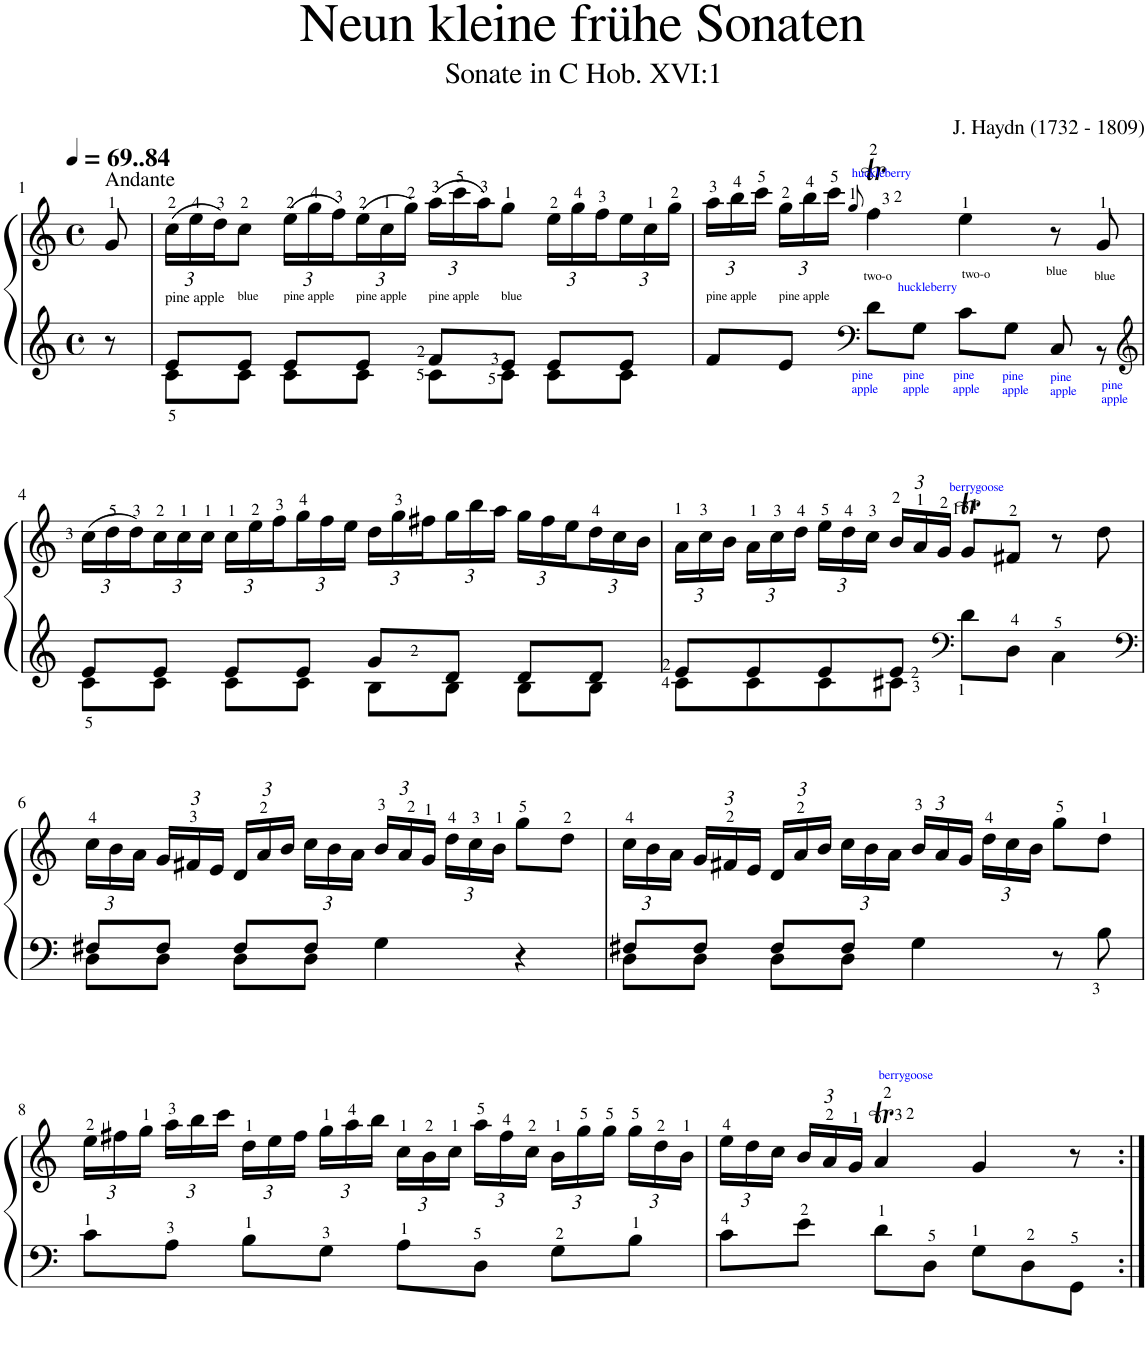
**kern	**kern
*part1	*part1
*staff2	*staff1
*I"Piano	*
*I'Pno.	*
*clefG2	*clefG2
*k[]	*k[]
*M4/4	*M4/4
*met(c)	*met(c)
*MM69	*MM69
=1	=1
!	!LO:TX:a:B:t=..84
!	!LO:TX:a:t=Andante
8r	8g/
=2	=2
*^	*
*	*	*Xbrackettup
!	!	!LO:TX:b:t=pine apple
8e/L	8c\L	(24cc\LL
.	.	24ee\
.	.	24dd\J)
!	!	!LO:TX:b:t=blue
8e/J	8c\J	8cc\J
!	!	!LO:TX:b:t=pine apple
8e/L	8c\L	(24ee\LL
.	.	24gg\
.	.	24ff\)
!	!	!LO:TX:b:t=pine apple
8e/J	8c\J	(24ee\
.	.	24cc\
.	.	24gg\JJ)
!	!	!LO:TX:b:t=pine apple
8f/L	8c\L	(24aa\LL
.	.	24ccc\
.	.	24aa\J)
!	!	!LO:TX:b:t=blue
8e/J	8c\J	8gg\J
8e/L	8c\L	24ee\LL
.	.	24gg\
.	.	24ff\
8e/J	8c\J	24ee\
.	.	24cc\
.	.	24gg\JJ
=3	=3	=3
!	!	!LO:TX:b:t=pine apple
8f/L	4ryy	24aa\LL
.	.	24bb\
.	.	24ccc\JJ
!	!	!LO:TX:b:t=pine apple
8e/J	.	24gg\LL
.	.	24bb\
.	.	24ccc\JJ
*clefF4	*	*
.	.	8qgg/
!	!	!LO:TX:b:t=two-o
!	!	!LO:TX:a:color=#0000FF:t=huckleberry
!LO:TX:b:color=#0000FF:t=pine	!	!
!LO:TX:b:t=apple	!	!
8ryy	8d\L	4ffT\
!LO:TX:b:color=#0000FF:t=pine	!	!
!LO:TX:b:t=apple	!	!
!LO:TX:a:color=#0000FF:t=huckleberry	!	!
8ryy	8G\J	.
!	!	!LO:TX:b:t=two-o
!LO:TX:b:color=#0000FF:t=pine	!	!
!LO:TX:b:t=apple	!	!
8ryy	8c\L	4ee\
!LO:TX:b:color=#0000FF:t=pine	!	!
!LO:TX:b:t=apple	!	!
8ryy	8G\J	.
!	!	!LO:TX:b:t=blue
!LO:TX:b:color=#0000FF:t=pine	!	!
!LO:TX:b:t=apple	!	!
8ryy	8C/	8r
!	!	!LO:TX:b:t=blue
!LO:TX:b:color=#0000FF:t=pine	!	!
!LO:TX:b:t=apple	!	!
8ryy	8r	8g/
!!LO:LB:g=z
=4	=4	=4
*clefG2	*	*
8e/L	8c\L	(24cc\LL
.	.	24dd\
.	.	24dd\)
8e/J	8c\J	24cc\
.	.	24cc\
.	.	24cc\JJ
8e/L	8c\L	24cc\LL
.	.	24ee\
.	.	24ff\
8e/J	8c\J	24gg\
.	.	24ff\
.	.	24ee\JJ
8g/L	8B\L	24dd\LL
.	.	24gg\
.	.	24ff#X\
8d/J	8B\J	24gg\
.	.	24bb\
.	.	24aa\JJ
8d/L	8B\L	24gg\LL
.	.	24ff#\
.	.	24ee\
8d/J	8B\J	24dd\
.	.	24cc\
.	.	24b\JJ
=5	=5	=5
8e/L	8c\L	24a\LL
.	.	24cc\
.	.	24b\JJ
8e/	8c\	24a\LL
.	.	24cc\
.	.	24dd\JJ
8e/	8c\	24ee\LL
.	.	24dd\
.	.	24cc\JJ
8e/J	8c#X\J	24b/LL
.	.	24a/
.	.	24g/JJ
*clefF4	*	*
!	!	!LO:TX:a:color=#0000FF:t=berrygoose
8ryy	8d\L	8gT/L
8ryy	8D\J	8f#X/J
8ryy	4C\	8r
8ryy	.	8dd\
!!LO:LB:g=z
=6	=6	=6
*clefF4	*	*
8F#X/L	8D\L	24cc\LL
.	.	24b\
.	.	24a\JJ
8F#/J	8D\J	24g/LL
.	.	24f#X/
.	.	24e/JJ
8F#/L	8D\L	24d/LL
.	.	24a/
.	.	24b/JJ
8F#/J	8D\J	24cc\LL
.	.	24b\
.	.	24a\JJ
4G\	2ryy	24b/LL
.	.	24a/
.	.	24g/JJ
.	.	24dd\LL
.	.	24cc\
.	.	24b\JJ
4r	.	8gg\L
.	.	8dd\J
=7	=7	=7
8F#X/L	8D\L	24cc\LL
.	.	24b\
.	.	24a\JJ
8F#/J	8D\J	24g/LL
.	.	24f#X/
.	.	24e/JJ
8F#/L	8D\L	24d/LL
.	.	24a/
.	.	24b/JJ
8F#/J	8D\J	24cc\LL
.	.	24b\
.	.	24a\JJ
4G\	2ryy	24b/LL
.	.	24a/
.	.	24g/JJ
.	.	24dd\LL
.	.	24cc\
.	.	24b\JJ
8r	.	8gg\L
8B\	.	8dd\J
*v	*v	*
!!LO:LB:g=z
=8	=8
8c\L	24ee\LL
.	24ff#X\
.	24gg\JJ
8A\J	24aa\LL
.	24bb\
.	24ccc\JJ
8B\L	24dd\LL
.	24ee\
.	24ff#\JJ
8G\J	24gg\LL
.	24aa\
.	24bb\JJ
8A\L	24cc\LL
.	24b\
.	24cc\JJ
8D\J	24aa\LL
.	24ff#\
.	24cc\JJ
8G\L	24b\LL
.	24gg\
.	24gg\JJ
8B\J	24gg\LL
.	24dd\
.	24b\JJ
=9	=9
8c\L	24ee\LL
.	24dd\
.	24cc\JJ
8e\J	24b/LL
.	24a/
.	24g/JJ
!	!LO:TX:a:color=#0000FF:t=berrygoose
8d\L	4aT/
8D\J	.
8G\L	4g/
8D\	.
8GG\J	8r
=:|!	=:|!
*-	*-
